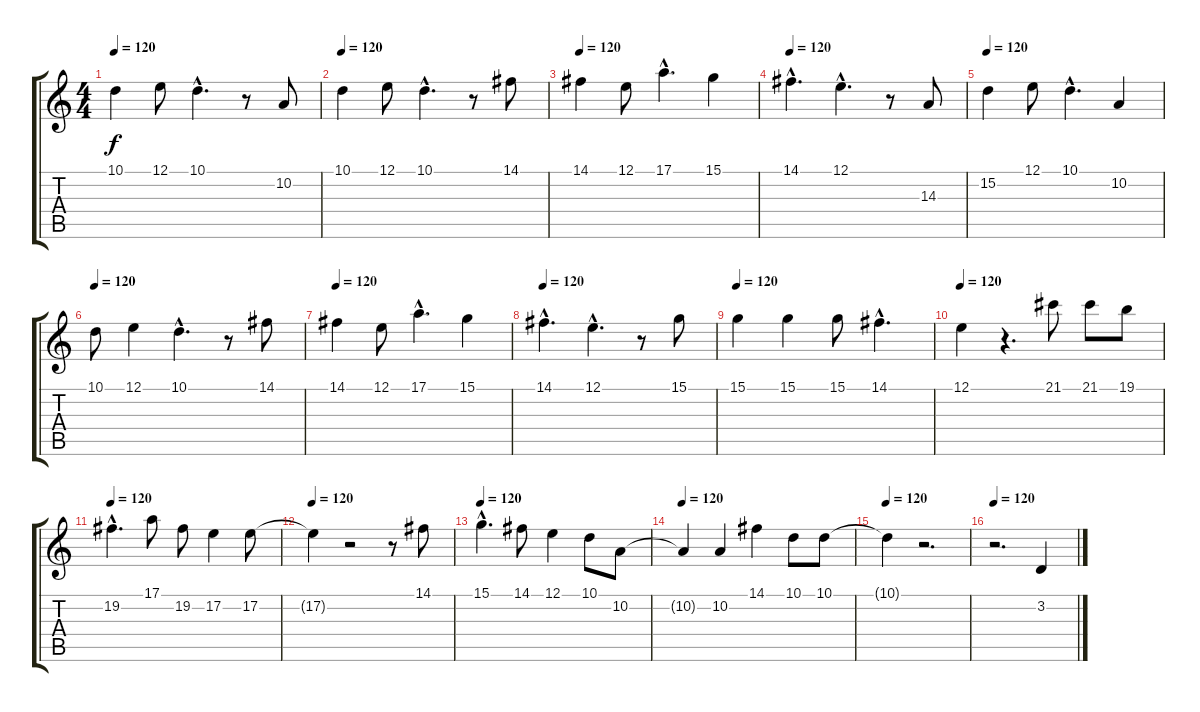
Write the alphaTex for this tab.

\track "" {instrument lead6voice}
\staff {score tabs}
\tuning (E4 B3 G3 D3 A2 E2) {hide}
\ts (4 4)
\tempo 120
\clef g2
\ks c
10.1.4{dy f} 12.1.8 10.1{hac}.4{d} r.8 10.2.8 |
\tempo 120
10.1.4 12.1.8 10.1{hac}.4{d} r.8 14.1.8 |
\tempo 120
14.1.4 12.1.8 17.1{hac}.4{d} 15.1.4 |
\tempo 120
14.1{hac}.4{d} 12.1{hac}.4{d} r.8 14.3.8 |
\tempo 120
15.2.4 12.1.8 10.1{hac}.4{d} 10.2.4 |
\tempo 120
10.1.8 12.1.4 10.1{hac}.4{d} r.8 14.1.8 |
\tempo 120
14.1.4 12.1.8 17.1{hac}.4{d} 15.1.4 |
\tempo 120
14.1{hac}.4{d} 12.1{hac}.4{d} r.8 15.1.8 |
\tempo 120
15.1.4 15.1.4 15.1.8 14.1{hac}.4{d} |
\tempo 120
12.1.4 r.4{d} 21.1.8 21.1.8 19.1.8 |
\tempo 120
19.2{hac}.4{d} 17.1.8 19.2.8 17.2.4 17.2.8 |
\tempo 120
17.2{t}.4 r.2 r.8 14.1.8 |
\tempo 120
15.1{hac}.4{d} 14.1.8 12.1.4 10.1.8 10.2.8 |
\tempo 120
10.2{t}.4 10.2.4 14.1.4 10.1.8 10.1.8 |
\tempo 120
10.1{t}.4 r.2{d} |
\tempo 120
r.2{d} 3.2.4
